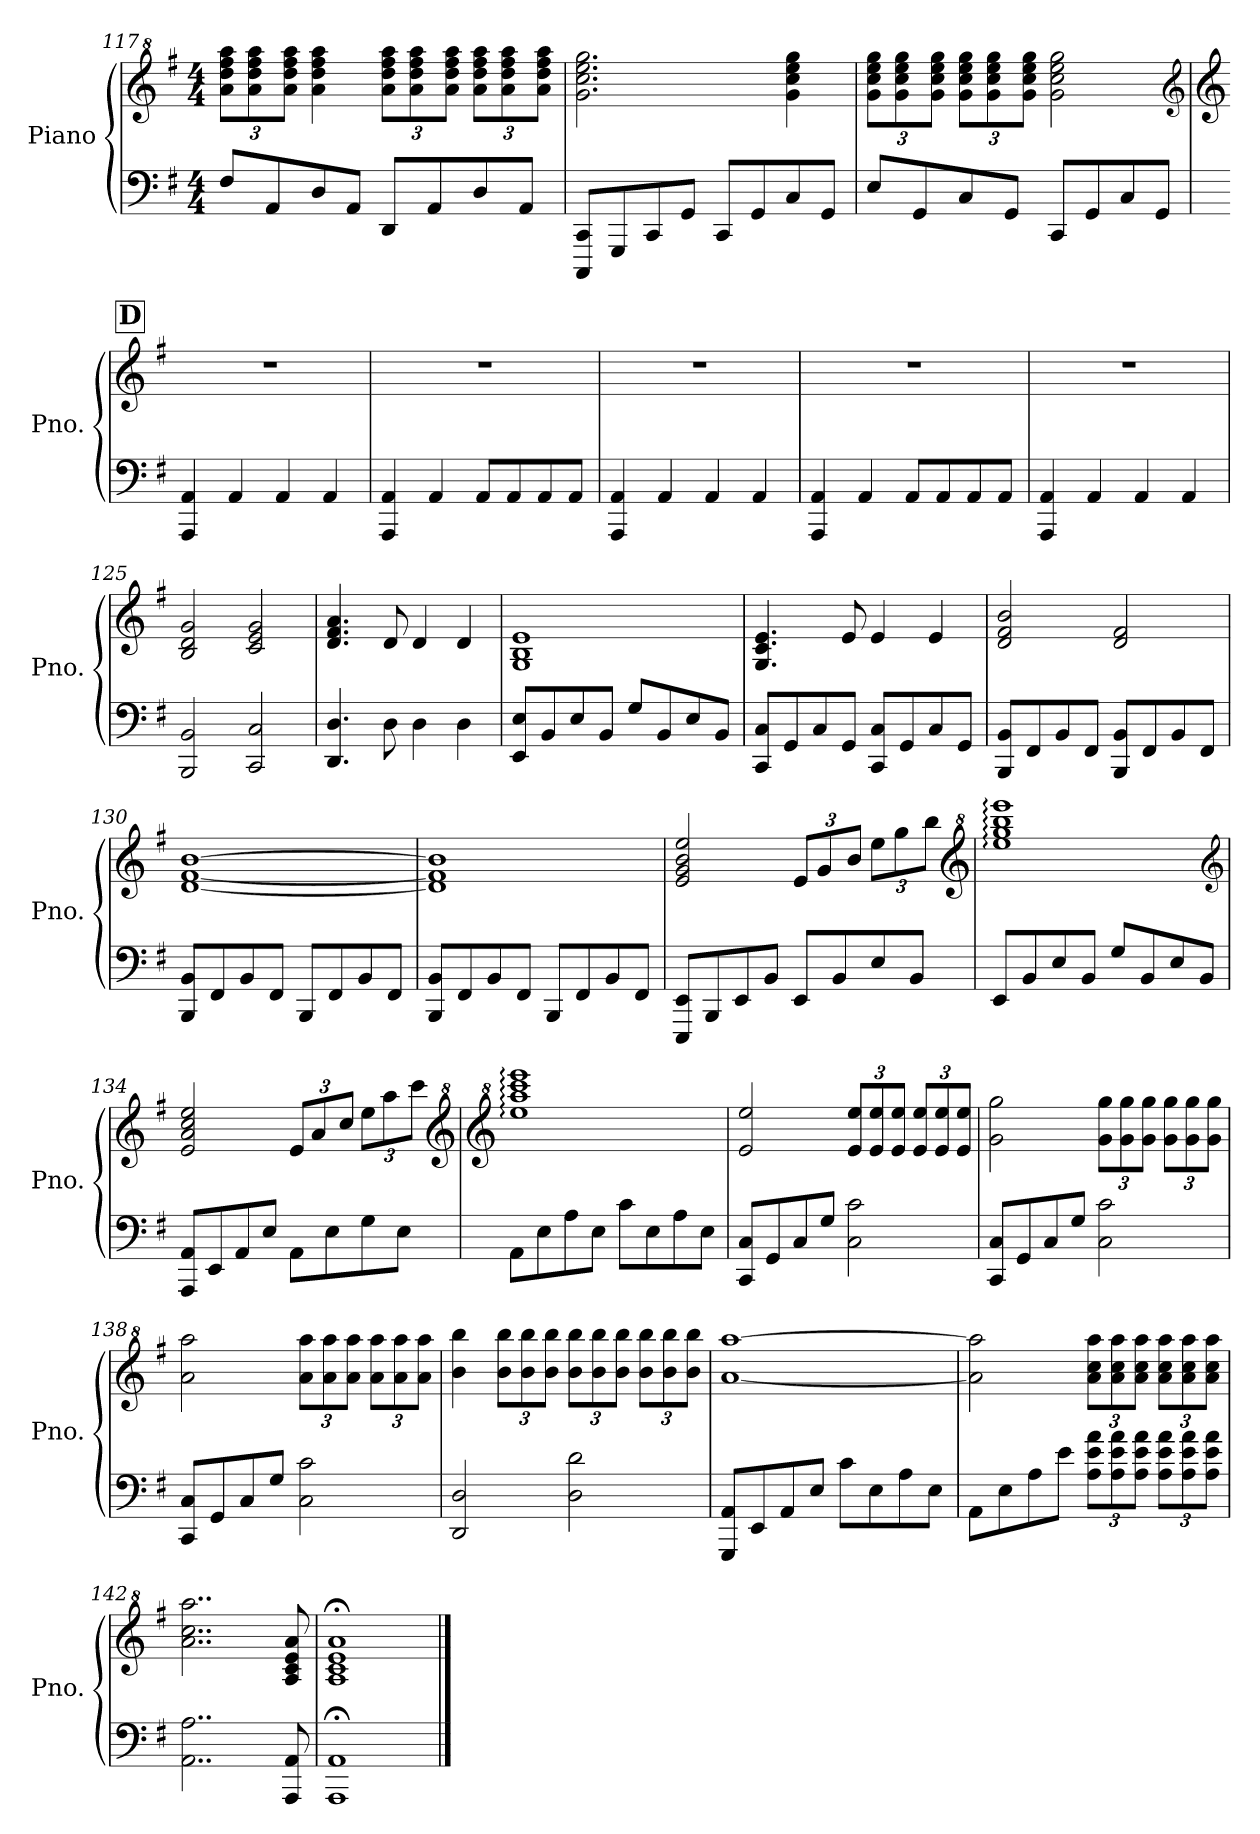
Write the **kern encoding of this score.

**kern	**kern
*part1	*part1
*staff2	*staff1
*I"Piano	*
*I'Pno.	*
*clefF4	*clefG^2
*k[f#]	*k[f#]
*G:	*G:
*M4/4	*M4/4
*	*Xbrackettup
=117	=117
8F#/L	12aa\ 12ddd\ 12fff#\ 12aaa\L
.	12aa\ 12ddd\ 12fff#\ 12aaa\
8AA/	.
.	12aa\ 12ddd\ 12fff#\ 12aaa\J
8D/	4aa\ 4ddd\ 4fff#\ 4aaa\
8AA/J	.
8DD/L	12aa\ 12ddd\ 12fff#\ 12aaa\L
.	12aa\ 12ddd\ 12fff#\ 12aaa\
8AA/	.
.	12aa\ 12ddd\ 12fff#\ 12aaa\J
8D/	12aa\ 12ddd\ 12fff#\ 12aaa\L
.	12aa\ 12ddd\ 12fff#\ 12aaa\
8AA/J	.
.	12aa\ 12ddd\ 12fff#\ 12aaa\J
=118	=118
8CCC/ 8CC/L	2.gg\ 2.ccc\ 2.eee\ 2.ggg\
8GGG/	.
8CC/	.
8GG/J	.
8CC/L	.
8GG/	.
8C/	4gg\ 4ccc\ 4eee\ 4ggg\
8GG/J	.
=119	=119
8E/L	12gg\ 12ccc\ 12eee\ 12ggg\L
.	12gg\ 12ccc\ 12eee\ 12ggg\
8GG/	.
.	12gg\ 12ccc\ 12eee\ 12ggg\J
8C/	12gg\ 12ccc\ 12eee\ 12ggg\L
.	12gg\ 12ccc\ 12eee\ 12ggg\
8GG/J	.
.	12gg\ 12ccc\ 12eee\ 12ggg\J
8CC/L	2gg\ 2ccc\ 2eee\ 2ggg\
8GG/	.
8C/	.
8GG/J	.
*	*clefG2
!!LO:LB:g=z
!!LO:REH:place=s1:a:t=D
=120	=120
*	*clefG2
4AAA/ 4AA/	1r
4AA/	.
4AA/	.
4AA/	.
=121	=121
4AAA/ 4AA/	1r
4AA/	.
8AA/L	.
8AA/	.
8AA/	.
8AA/J	.
=122	=122
4AAA/ 4AA/	1r
4AA/	.
4AA/	.
4AA/	.
=123	=123
4AAA/ 4AA/	1r
4AA/	.
8AA/L	.
8AA/	.
8AA/	.
8AA/J	.
=124	=124
4AAA/ 4AA/	1r
4AA/	.
4AA/	.
4AA/	.
=125	=125
2BBB/ 2BB/	2B/ 2d/ 2g/
2CC/ 2C/	2c/ 2e/ 2g/
=126	=126
4.DD/ 4.D/	4.d/ 4.f#/ 4.a/
8D\	8d/
4D\	4d/
4D\	4d/
!!LO:LB:g=z
=127	=127
8EE/ 8E/L	1G 1B 1e
8BB/	.
8E/	.
8BB/J	.
8G/L	.
8BB/	.
8E/	.
8BB/J	.
=128	=128
8CC/ 8C/L	4.G/ 4.c/ 4.e/
8GG/	.
8C/	.
8GG/J	8e/
8CC/ 8C/L	4e/
8GG/	.
8C/	4e/
8GG/J	.
=129	=129
8BBB/ 8BB/L	2d/ 2f#/ 2b/
8FF#/	.
8BB/	.
8FF#/J	.
8BBB/ 8BB/L	2d/ 2f#/
8FF#/	.
8BB/	.
8FF#/J	.
=130	=130
8BBB/ 8BB/L	[1d [1f# [1b
8FF#/	.
8BB/	.
8FF#/J	.
8BBB/L	.
8FF#/	.
8BB/	.
8FF#/J	.
!!LO:LB:g=z
=131	=131
8BBB/ 8BB/L	1d] 1f#] 1b]
8FF#/	.
8BB/	.
8FF#/J	.
8BBB/L	.
8FF#/	.
8BB/	.
8FF#/J	.
=132	=132
8EEE/ 8EE/L	2e/ 2g/ 2b/ 2ee/
8BBB/	.
8EE/	.
8BB/J	.
8EE/L	12e/L
.	12g/
8BB/	.
.	12b/J
8E/	12ee\L
.	12gg\
8BB/J	.
.	12bb\J
*	*clefG^2
=133	=133
8EE/L	1eee: 1ggg: 1bbb: 1eeee:
8BB/	.
8E/	.
8BB/J	.
8G/L	.
8BB/	.
8E/	.
8BB/J	.
*	*clefG2
=134	=134
8AAA/ 8AA/L	2e/ 2a/ 2cc/ 2ee/
8EE/	.
8AA/	.
8E/J	.
8AA\L	12e/L
.	12a/
8E\	.
.	12cc/J
8G\	12ee\L
.	12aa\
8E\J	.
.	12ccc\J
*	*clefG^2
!!LO:PB:g=z
=135	=135
*	*clefG^2
8AA\L	1eee: 1aaa: 1cccc: 1eeee:
8E\	.
8A\	.
8E\J	.
8c\L	.
8E\	.
8A\	.
8E\J	.
=136	=136
8CC/ 8C/L	2ee/ 2eee/
8GG/	.
8C/	.
8G/J	.
2C\ 2c\	12ee/ 12eee/L
.	12ee/ 12eee/
.	12ee/ 12eee/J
.	12ee/ 12eee/L
.	12ee/ 12eee/
.	12ee/ 12eee/J
=137	=137
8CC/ 8C/L	2gg\ 2ggg\
8GG/	.
8C/	.
8G/J	.
2C\ 2c\	12gg\ 12ggg\L
.	12gg\ 12ggg\
.	12gg\ 12ggg\J
.	12gg\ 12ggg\L
.	12gg\ 12ggg\
.	12gg\ 12ggg\J
=138	=138
8CC/ 8C/L	2aa\ 2aaa\
8GG/	.
8C/	.
8G/J	.
2C\ 2c\	12aa\ 12aaa\L
.	12aa\ 12aaa\
.	12aa\ 12aaa\J
.	12aa\ 12aaa\L
.	12aa\ 12aaa\
.	12aa\ 12aaa\J
!!LO:LB:g=z
=139	=139
2DD/ 2D/	4bb\ 4bbb\
.	12bb\ 12bbb\L
.	12bb\ 12bbb\
.	12bb\ 12bbb\J
2D\ 2d\	12bb\ 12bbb\L
.	12bb\ 12bbb\
.	12bb\ 12bbb\J
.	12bb\ 12bbb\L
.	12bb\ 12bbb\
.	12bb\ 12bbb\J
=140	=140
8GGG/ 8AA/L	[1aa [1aaa
8EE/	.
8AA/	.
8E/J	.
8c\L	.
8E\	.
8A\	.
8E\J	.
=141	=141
8AA\L	2aa\] 2aaa\]
8E\	.
8A\	.
8e\J	.
*Xbrackettup	*
12A\ 12e\ 12a\L	12aa\ 12ccc\ 12aaa\L
12A\ 12e\ 12a\	12aa\ 12ccc\ 12aaa\
12A\ 12e\ 12a\J	12aa\ 12ccc\ 12aaa\J
12A\ 12e\ 12a\L	12aa\ 12ccc\ 12aaa\L
12A\ 12e\ 12a\	12aa\ 12ccc\ 12aaa\
12A\ 12e\ 12a\J	12aa\ 12ccc\ 12aaa\J
=142	=142
2..AA\ 2..A\	2..aa\ 2..ccc\ 2..aaa\
8AAA/ 8AA/	8a/ 8cc/ 8ee/ 8aa/
=143	=143
1AAA;< 1AA;<	1a;< 1cc;< 1ee;< 1aa;<
==	==
*-	*-
